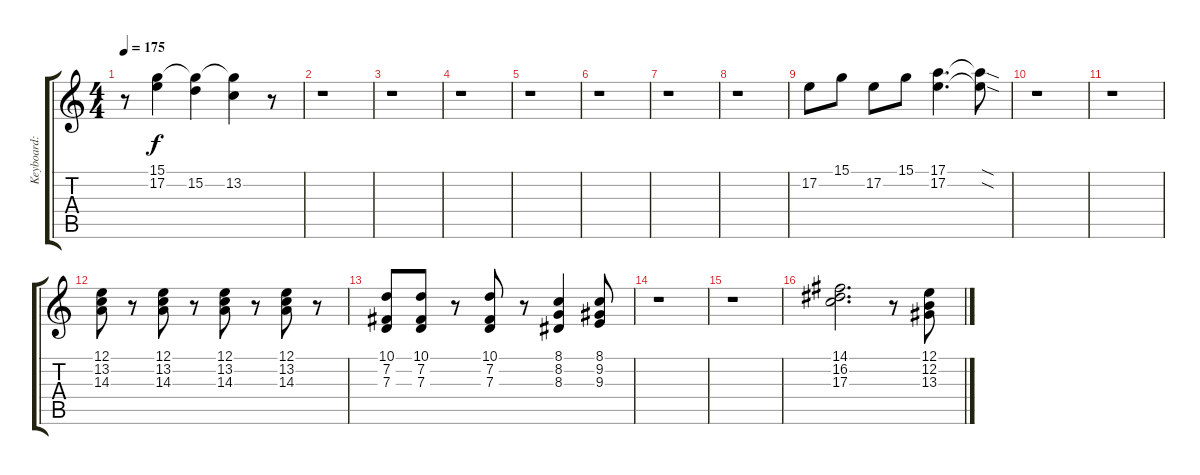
\track ("Keyboard: Tsumugi Kotobuki" "Keyboard: ") {instrument lead2sawtooth}
\staff {score tabs}
\tuning (E4 B3 G3 D3 A2 E2) {hide}
\ts (4 4)
\tempo 175
\clef g2
\ks c
r.8{dy f} (15.1 17.2).4 (15.1{t} 15.2).4 (15.1{t} 13.2).4 r.8 |
r.1 |
r.1 |
r.1 |
r.1 |
r.1 |
r.1 |
r.1 |
17.2.8 15.1.8 17.2.8 15.1.8 (17.1 17.2).4{d} (17.1{sod t} 17.2{sod t}).8 |
r.1 |
r.1 |
(12.1 13.2 14.3).8 r.8 (12.1 13.2 14.3).8 r.8 (12.1 13.2 14.3).8 r.8 (12.1 13.2 14.3).8 r.8 |
(10.1 7.2 7.3).8 (10.1 7.2 7.3).8 r.8 (10.1 7.2 7.3).8 r.8 (8.1 8.2 8.3).4 (8.1 9.2 9.3).8 |
r.1 |
r.1 |
(14.1 16.2 17.3).2{d} r.8 (12.1 12.2 13.3).8
